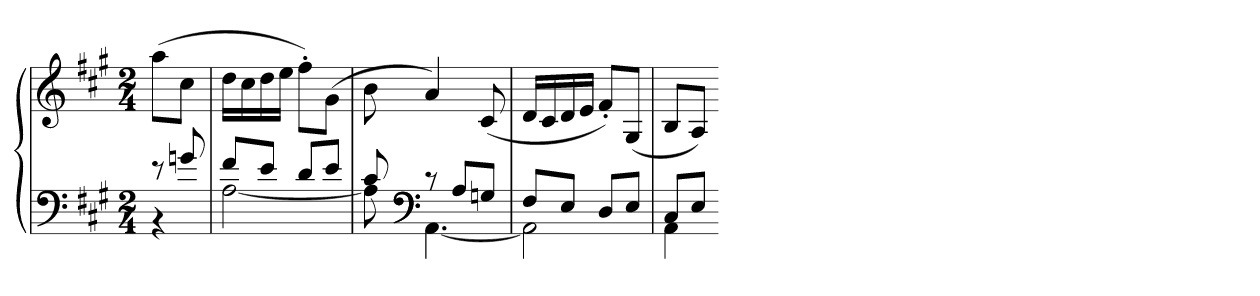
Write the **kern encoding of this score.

**kern	**kern
*part1	*part1
*staff2	*staff1
*clefF4	*clefG2
*k[f#c#g#]	*k[f#c#g#]
*A:	*A:
*M2/4	*M2/4
=	=
*^	*
8r	4r	(8aaL
8gn	.	8cc#J
=	=	=
8f#L	[2A	16ddLL
.	.	16cc#
8eJ	.	16dd
.	.	16eeJJ
8dL	.	8ff#'L)
8eJ	.	(8g#J
=	=	=
8c#	8A]	8b
*clefF4	*	*
8r	[4.AA	4a)
8AL	.	.
8GnJ	.	(8c#
=	=	=
8F#L	2AA]	16dLL
.	.	16c#
8EJ	.	16d
.	.	16eJJ
8DL	.	8f#'L)
8EJ	.	(8G#J
=	=	=
8C#L	4AA	8BL
8EJ	.	8AJ)
*v	*v	*
=-	=-
*-	*-
